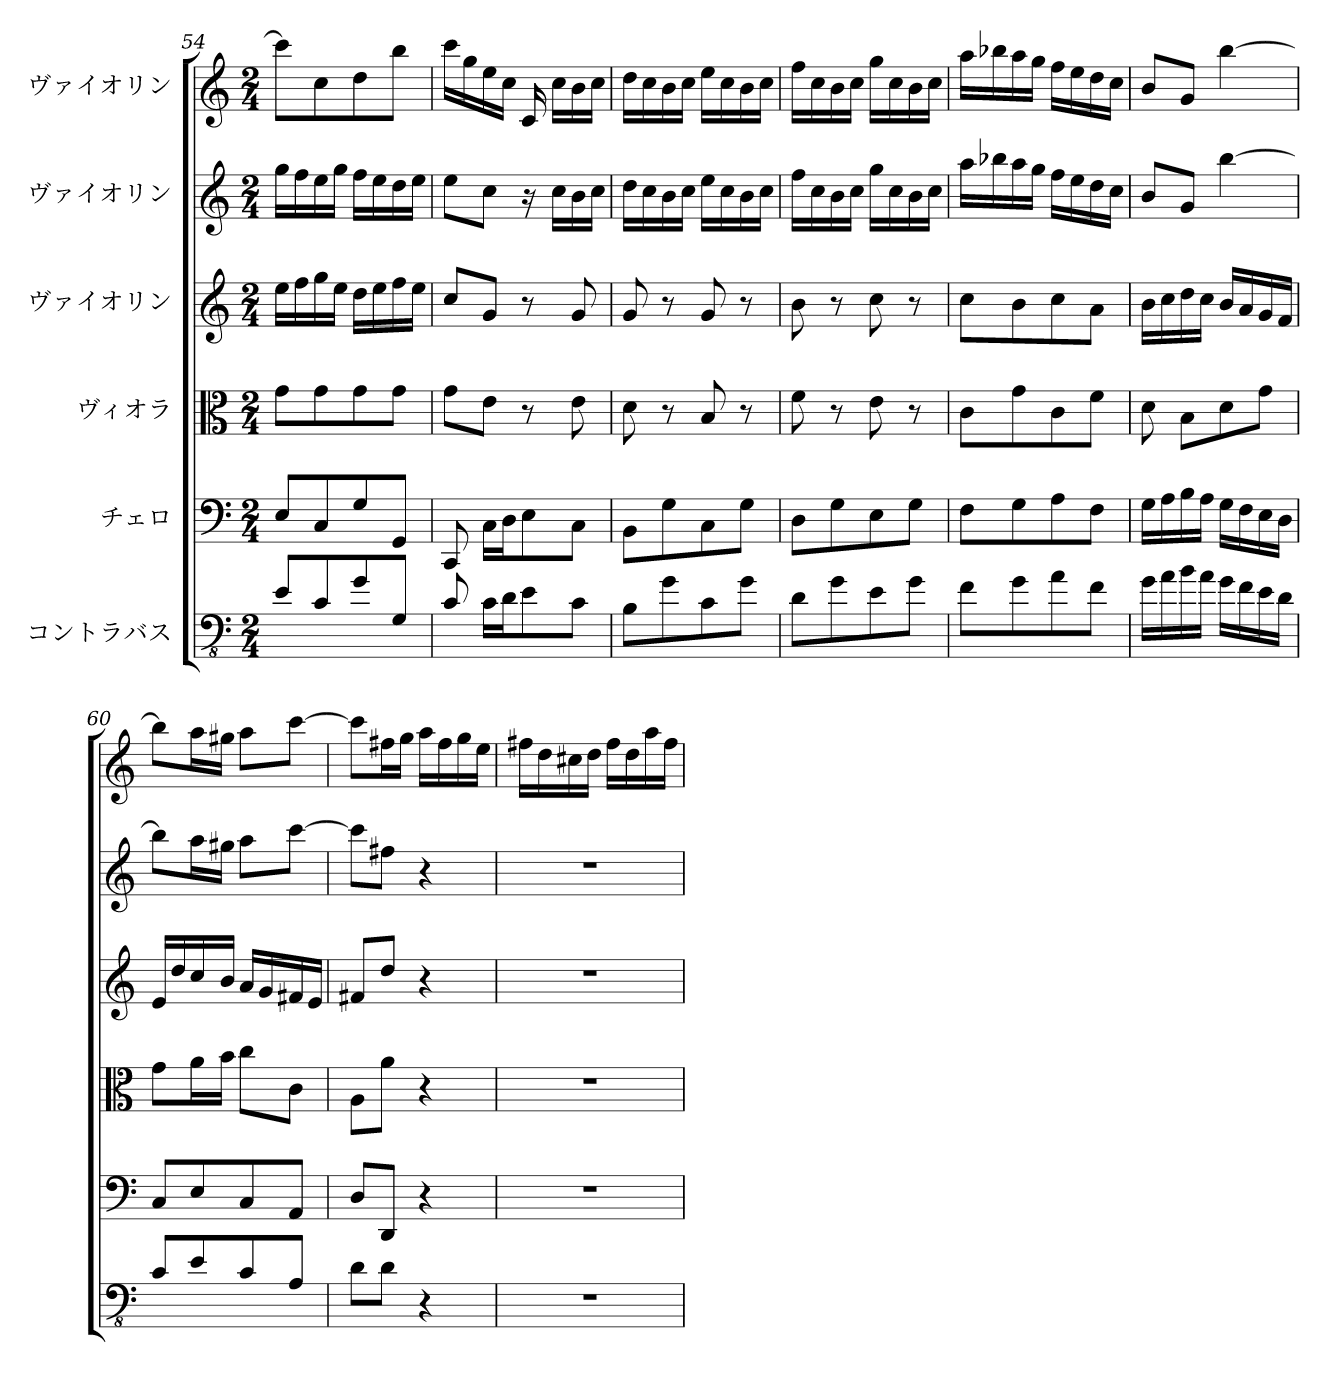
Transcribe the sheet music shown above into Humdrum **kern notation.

**kern	**kern	**kern	**kern	**kern	**kern
*part6	*part5	*part4	*part3	*part2	*part1
*staff6	*staff5	*staff4	*staff3	*staff2	*staff1
*I"コントラバス	*I"チェロ	*I"ヴィオラ	*I"ヴァイオリン	*I"ヴァイオリン	*I"ヴァイオリン
*clefFv4	*clefF4	*clefC3	*clefG2	*clefG2	*clefG2
*ITrd7c12	*	*	*	*	*
*k[]	*k[]	*k[]	*k[]	*k[]	*k[]
*M2/4	*M2/4	*M2/4	*M2/4	*M2/4	*M2/4
=54	=54	=54	=54	=54	=54
8EE/L	8E/L	8g\L	16ee\LL	16gg\LL	8ccc\L]
.	.	.	16ff\	16ff\	.
8CC/	8C/	8g\	16gg\	16ee\	8cc\
.	.	.	16ee\JJ	16gg\JJ	.
8GG/	8G/	8g\	16dd\LL	16ff\LL	8dd\
.	.	.	16ee\	16ee\	.
8GGG/J	8GG/J	8g\J	16ff\	16dd\	8bb\J
.	.	.	16ee\JJ	16ee\JJ	.
!!LO:PB:g=z
=55	=55	=55	=55	=55	=55
8CC/	8CC/	8g\L	8cc/L	8ee\L	16ccc\LL
.	.	.	.	.	16gg\
16CC\LL	16C\LL	8e\J	8g/J	8cc\J	16ee\
16DD\J	16D\J	.	.	.	16cc\JJ
8EE\	8E\	8r	8r	16r	16c/
.	.	.	.	16cc\LL	16cc\LL
8CC\J	8C\J	8e\	8g/	16b\	16b\
.	.	.	.	16cc\JJ	16cc\JJ
=56	=56	=56	=56	=56	=56
8BBB\L	8BB\L	8d\	8g/	16dd\LL	16dd\LL
.	.	.	.	16cc\	16cc\
8GG\	8G\	8r	8r	16b\	16b\
.	.	.	.	16cc\JJ	16cc\JJ
8CC\	8C\	8B/	8g/	16ee\LL	16ee\LL
.	.	.	.	16cc\	16cc\
8GG\J	8G\J	8r	8r	16b\	16b\
.	.	.	.	16cc\JJ	16cc\JJ
=57	=57	=57	=57	=57	=57
8DD\L	8D\L	8f\	8b\	16ff\LL	16ff\LL
.	.	.	.	16cc\	16cc\
8GG\	8G\	8r	8r	16b\	16b\
.	.	.	.	16cc\JJ	16cc\JJ
8EE\	8E\	8e\	8cc\	16gg\LL	16gg\LL
.	.	.	.	16cc\	16cc\
8GG\J	8G\J	8r	8r	16b\	16b\
.	.	.	.	16cc\JJ	16cc\JJ
=58	=58	=58	=58	=58	=58
8FF\L	8F\L	8c\L	8cc\L	16aa\LL	16aa\LL
.	.	.	.	16bb-X\	16bb-X\
8GG\	8G\	8g\	8b\	16aa\	16aa\
.	.	.	.	16gg\JJ	16gg\JJ
8AA\	8A\	8c\	8cc\	16ff\LL	16ff\LL
.	.	.	.	16ee\	16ee\
8FF\J	8F\J	8f\J	8a\J	16dd\	16dd\
.	.	.	.	16cc\JJ	16cc\JJ
=59	=59	=59	=59	=59	=59
16GG\LL	16G\LL	8d\	16b\LL	8b/L	8b/L
16AA\	16A\	.	16cc\	.	.
16BB\	16B\	8B\L	16dd\	8g/J	8g/J
16AA\JJ	16A\JJ	.	16cc\JJ	.	.
16GG\LL	16G\LL	8d\	16b/LL	[4bb\	[4bb\
16FF\	16F\	.	16a/	.	.
16EE\	16E\	8g\J	16g/	.	.
16DD\JJ	16D\JJ	.	16f/JJ	.	.
!!LO:LB:g=z
=60	=60	=60	=60	=60	=60
8CC/L	8C/L	8g\L	16e/LL	8bb\L]	8bb\L]
.	.	.	16dd/	.	.
8EE/	8E/	16a\L	16cc/	16aa\L	16aa\L
.	.	16b\JJ	16b/JJ	16gg#X\JJ	16gg#X\JJ
8CC/	8C/	8cc\L	16a/LL	8aa\L	8aa\L
.	.	.	16g/	.	.
8AAA/J	8AA/J	8c\J	16f#X/	[8ccc\J	[8ccc\J
.	.	.	16e/JJ	.	.
=61	=61	=61	=61	=61	=61
8DD\L	8D/L	8A\L	8f#X/L	8ccc\L]	8ccc\L]
8DD\J	8DD/J	8a\J	8dd/J	8ff#X\J	16ff#X\L
.	.	.	.	.	16gg\JJ
4r	4r	4r	4r	4r	16aa\LL
.	.	.	.	.	16ff#\
.	.	.	.	.	16gg\
.	.	.	.	.	16ee\JJ
=62	=62	=62	=62	=62	=62
2r	2r	2r	2r	2r	16ff#X\LL
.	.	.	.	.	16dd\
.	.	.	.	.	16cc#X\
.	.	.	.	.	16dd\JJ
.	.	.	.	.	16ff#\LL
.	.	.	.	.	16dd\
.	.	.	.	.	16aa\
.	.	.	.	.	16ff#\JJ
=	=	=	=	=	=
*-	*-	*-	*-	*-	*-
